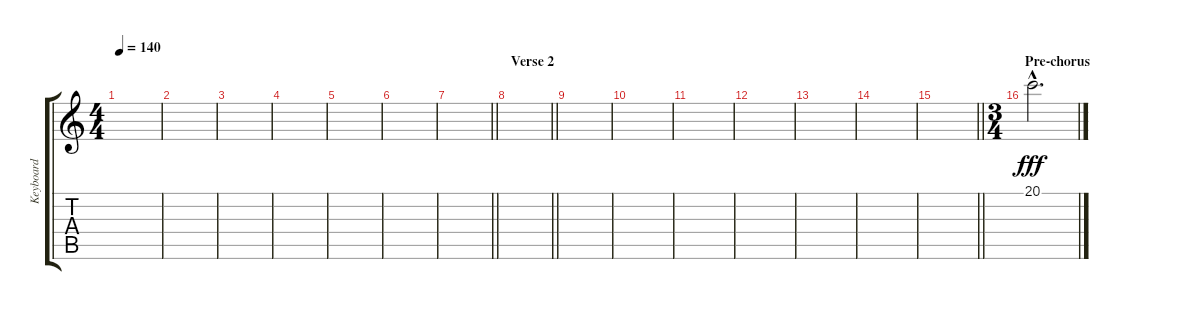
\track ("Keyboard" "Keyboard") {instrument pad8sweep}
\staff {score tabs}
\tuning (E4 B3 G3 D3 A2 E2) {hide}
\ts (4 4)
\tempo 140
\clef g2
\ks c
|
|
|
|
|
|
\barLineRight lightlight
|
\section ("" "Verse 2")
\barLineRight lightlight
|
|
|
|
|
|
|
\barLineRight lightlight
|
\ts (3 4)
\section ("" "Pre-chorus")
20.1{hac}.2{d dy fff instrument pad8sweep}
